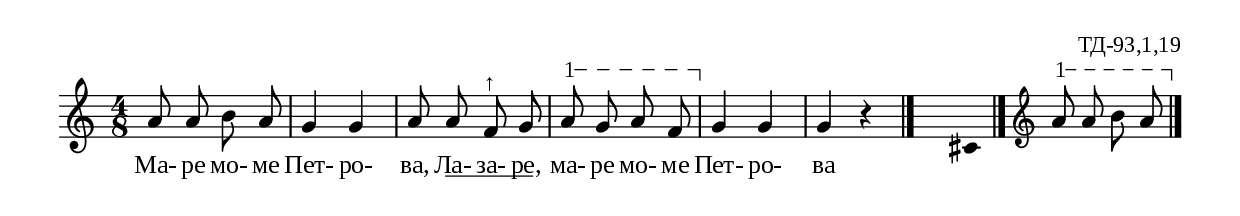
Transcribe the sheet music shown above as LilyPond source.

%{
laz_093_1_19
%}

\include "td-preamble.ly"

\score {
\relative c'' {
%%\tempo 4 = 138
\time 4/8
a8\noBeam a b a\noBeam | g4 g | a8\noBeam a f^"↑"\noBeam g | 
\varA
a\startTextSpan\noBeam g a\noBeam f\stopTextSpan | 
g4 g | g r
 \bar "|." 
s4. \fixB cis,8 \fixC
  \bar "|." 
\set Score.measureLength = #(ly:make-moment 1 16)  
 s16 \bar ""  
 \set Score.measureLength = #(ly:make-moment 4 8)  
 \clef treble 
\varA
a'8\startTextSpan\noBeam a b\noBeam a\stopTextSpan 
  \bar "|."  
}
\addlyrics { Ма- ре мо- ме Пет- ро- ва, 
Ла- \startTextSpan за- ре, \stopTextSpan ма- ре мо- ме Пет- ро- ва }
%
\layout {
  indent = #0
  line-width = 190\mm
  ragged-right=##f
\context {
      \Lyrics
      \consists "Text_spanner_engraver"
      \override TextSpanner #'direction = #DOWN
      \override TextSpanner #'style = #'line    
      \override TextSpanner #'outside-staff-priority = ##f
      \override TextSpanner #'padding = #0.2 % sets the distance of the line from the lyrics
      \override TextSpanner #'bound-details =
      #`((left . ((Y . 0)
                  (padding . 0)
                  (attach-dir . ,LEFT)))
         (left-broken . ((end-on-note . #t)))
         (right . ((Y . 0)
                   (padding . 0)
                   (attach-dir . ,RIGHT))))
    }
  
}
%
\midi { 
	\context {
		\Score
		tempoWholesPerMinute = #(ly:make-moment 138 4)
		}
	}
}
%
\header{
  opus = "ТД-93,1,19"
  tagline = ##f
}


